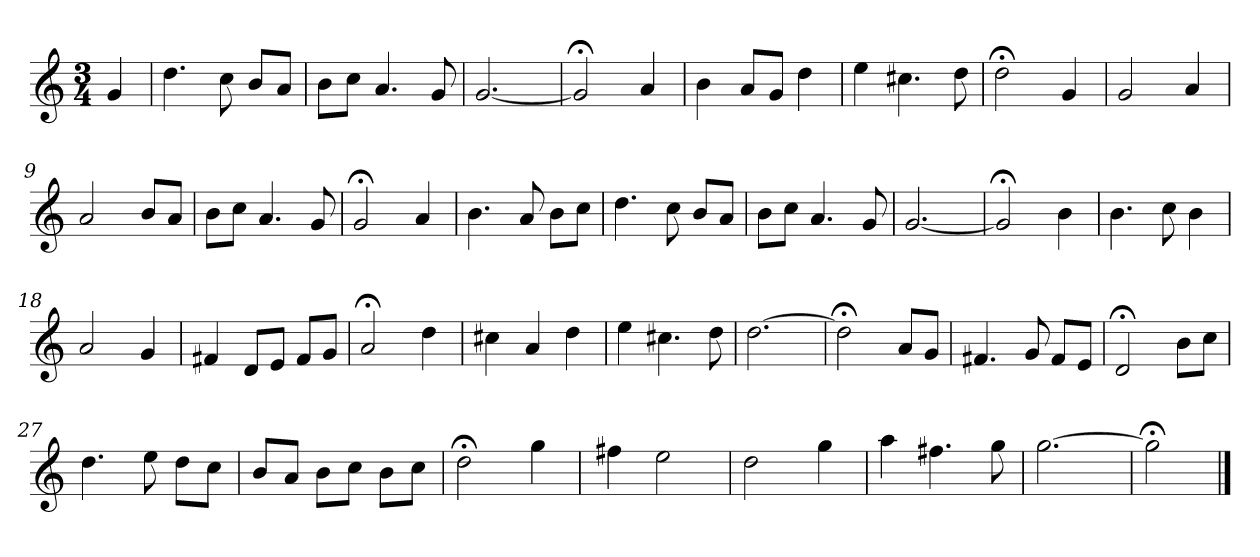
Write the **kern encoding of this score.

**kern
*part1
*staff1
*k[]
*G:mix
*M3/4
*MM120
=
4g
=1
4.dd
8cc
8bL
8aJ
=2
8bL
8ccJ
4.a
8g
=3
[2.g
=4
2g;<]
4a
=5
4b
8aL
8gJ
4dd
=6
4ee
4.cc#X
8dd
=7
2dd;<
4g
=8
2g
4a
=9
2a
8bL
8aJ
=10
8bL
8ccJ
4.a
8g
=11
2g;<
4a
=12
4.b
8a
8bL
8ccJ
=13
4.dd
8cc
8bL
8aJ
=14
8bL
8ccJ
4.a
8g
=15
[2.g
=16
2g;<]
4b
=17
4.b
8cc
4b
=18
2a
4g
=19
4f#X
8dL
8eJ
8f#L
8gJ
=20
2a;<
4dd
=21
4cc#X
4a
4dd
=22
4ee
4.cc#X
8dd
=23
[2.dd
=24
2dd;<]
8aL
8gJ
=25
4.f#X
8g
8f#L
8eJ
=26
2d;<
8bL
8ccJ
=27
4.dd
8ee
8ddL
8ccJ
=28
8bL
8aJ
8bL
8ccJ
8bL
8ccJ
=29
2dd;<
4gg
=30
4ff#X
2ee
=31
2dd
4gg
=32
4aa
4.ff#X
8gg
=33
[2.gg
=34
2gg;<]
==
*-
